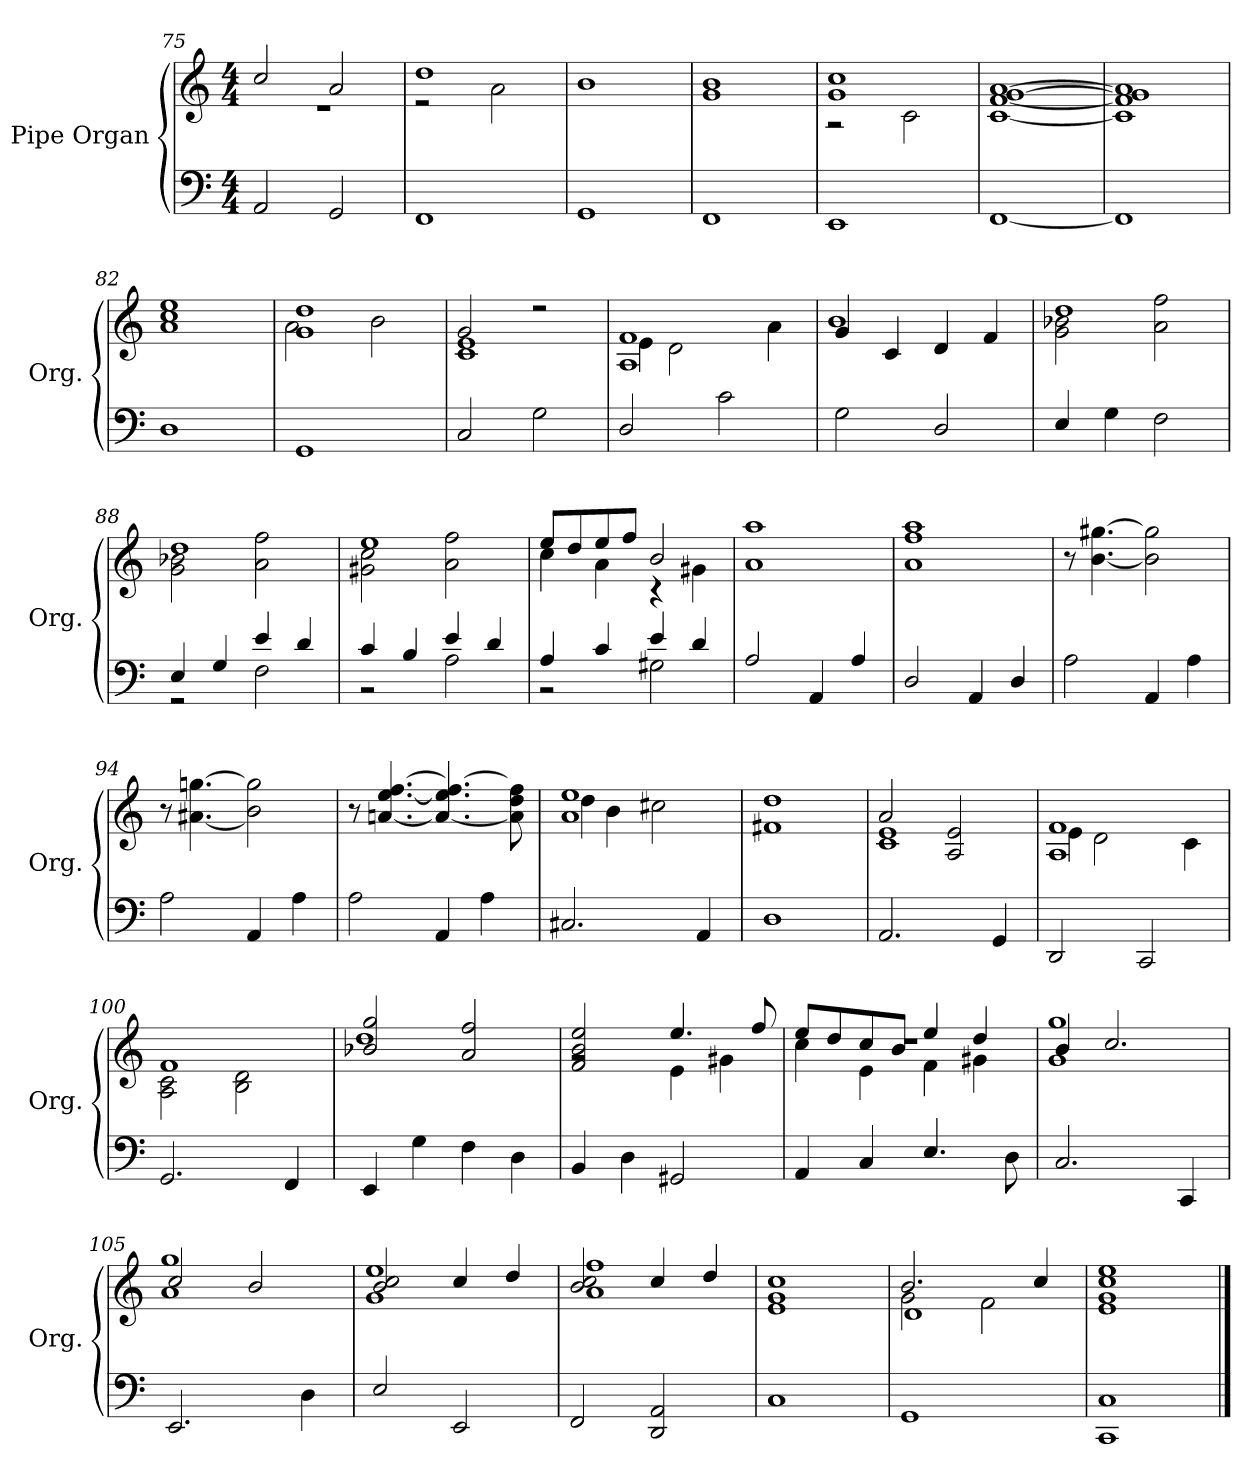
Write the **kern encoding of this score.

**kern	**kern
*part1	*part1
*staff2	*staff1
*I"Pipe Organ	*
*I'Org.	*
*clefF4	*clefG2
*k[]	*k[]
*M4/4	*M4/4
=75	=75
*	*^
2AA/	2cc/	1r
2GG/	2a/	.
=76	=76	=76
1FF	1dd	2r
.	.	2a\
*	*v	*v
=77	=77
1GG	1b
=78	=78
1FF	1g 1b
=79	=79
*	*^
1EE	1g 1cc	2r
.	.	2c\
*	*v	*v
!!LO:LB:g=z
=80	=80
[1FF	[1c [1f [1g [1a
=81	=81
1FF]	1c] 1f] 1g] 1a]
=82	=82
1D	1a 1cc 1ee
=83	=83
*	*^
1GG	1g 1dd	2a\
.	.	2b\
=84	=84	=84
*k[]	*k[]	*
2C/	2g/	1c 1e
2G\	2r	.
=85	=85	=85
2D/	1A 1f	4e\
.	.	2d\
2c\	.	.
.	.	4a\
=86	=86	=86
2G\	4g/	1b
.	4c/	.
2D/	4d/	.
.	4f/	.
=87	=87	=87
4E/	1dd	2g\ 2b-X\
4G\	.	.
2F\	.	2a\ 2ff\
=88	=88	=88
*^	*	*
4E/	2r	1dd	2g\ 2b-X\
4G/	.	.	.
4e/	2F\	.	2a\ 2ff\
4d/	.	.	.
!!LO:LB:g=z	!!
=89	=89	=89	=89
4c/	2r	1ee	2g#X\ 2cc\
4B/	.	.	.
4e/	2A\	.	2a\ 2ff\
4d/	.	.	.
=90	=90	=90	=90
4A/	2r	8ee/L	4cc\
.	.	8dd/	.
4c/	.	8ee/	4a\
.	.	8ff/J	.
4e/	2G#X\	2b/	4r
4d/	.	.	4g#X\
*v	*v	*	*
*	*v	*v
=91	=91
2A/	1a 1aa
4AA/	.
4A/	.
=92	=92
2D/	1a 1ff 1aa
4AA/	.
4D/	.
=93	=93
2A\	8r
.	[4.b\ [4.gg#X\
4AA/	2b\] 2gg#\]
4A\	.
=94	=94
2A\	8r
.	[4.a#X\ [4.ggn\
4AA/	2b-\] 2gg\]
4A\	.
!!LO:LB:g=z
=95	=95
2A\	8r
.	[4.an/ [4.ee/ [4.ff/
4AA/	4.a/_ 4.ee/] 4.ff/_
4A\	.
.	8a\] 8dd\ 8ff\]
=96	=96
*	*^
2.C#X/	1a 1ee	4dd\
.	.	4b\
.	.	2cc#X\
4AA/	.	.
*	*v	*v
=97	=97
1D	1f#X 1dd
=98	=98
*	*^
2.AA/	2a/	1c 1e
.	2A/ 2e/	.
4GG/	.	.
=99	=99	=99
2DD/	1A 1f	4e\
.	.	2d\
2CC/	.	.
.	.	4c\
=100	=100	=100
2.GG/	1f	2A\ 2c\
.	.	2B\ 2d\
4FF/	.	.
=101	=101	=101
4EE/	2b-X/ 2gg/	1dd
4G\	.	.
4F\	2a/ 2ff/	.
4D\	.	.
!!LO:LB:g=z	!!
=102	=102	=102
4BB/	2f/ 2b/ 2ee/	2rg
4D\	.	.
2GG#X/	4.ee/	4e\
.	.	4g#X\
.	8ff/	.
=103	=103	=103
*	*	*^
4AA/	8ee/L	4cc\	1r
.	8dd/	.	.
4C/	8cc/	4e\	.
.	8b/J	.	.
4.E/	4ee/	4f\	.
.	4dd/	4g#X\	.
8D\	.	.	.
*	*	*v	*v
=104	=104	=104
2.C/	4b/	1g 1gg
.	2.cc/	.
4CC/	.	.
=105	=105	=105
2.EE/	2cc/	1a 1gg
.	2b/	.
4D\	.	.
=106	=106	=106
2E/	2b/ 2cc/	1g 1ee
2EE/	4cc/	.
.	4dd/	.
=107	=107	=107
2FF/	2b/ 2cc/	1a 1ff
2DD/ 2AA/	4cc/	.
.	4dd/	.
*	*v	*v
!!LO:LB:g=z
=108	=108
1C	1e 1g 1cc
=109	=109
*	*^
*	*	*^
1GG	2.b/	2g\	1d
.	.	2f\	.
.	4cc/	.	.
*	*v	*v	*v
=110	=110
1CC 1C	1e 1g 1cc 1ee
==	==
*-	*-
